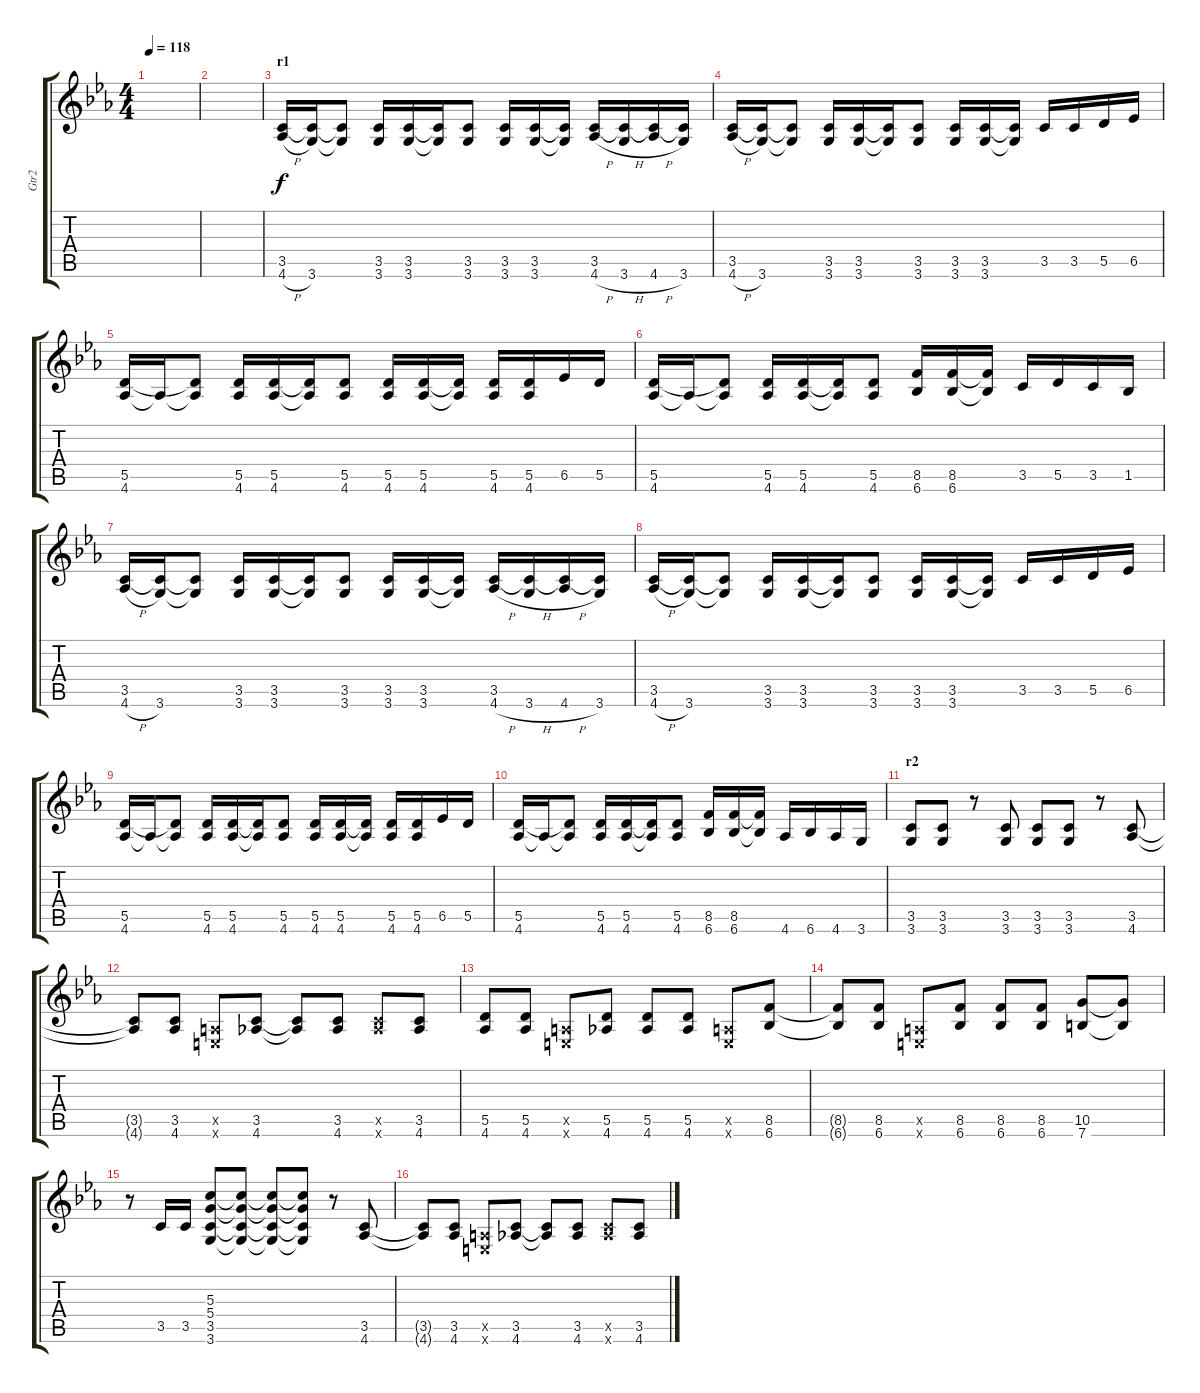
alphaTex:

\track ("Gtr2" "Gtr2") {instrument distortionguitar}
\staff {score tabs}
\tuning (E4 B3 G3 D3 A2 E2) {hide}
\ts (4 4)
\tempo 118
\clef g2
\ks cminor
|
|
\section ("" "r1")
(3.5 4.6{h}).16 (3.5{t} 3.6).16 (3.5{t} 3.6{t}).8 (3.5 3.6).16 (3.5 3.6).16 (3.5{t} 3.6{t}).16 (3.5 3.6).8 (3.5 3.6).16 (3.5 3.6).16 (3.5{t} 3.6{t}).16 (3.5 4.6{h}).16 (3.5{t} 3.6{h}).16 (3.5{t} 4.6{h}).16 (3.5{t} 3.6).16 |
(3.5 4.6{h}).16 (3.5{t} 3.6).16 (3.5{t} 3.6{t}).8 (3.5 3.6).16 (3.5 3.6).16 (3.5{t} 3.6{t}).16 (3.5 3.6).8 (3.5 3.6).16 (3.5 3.6).16 (3.5{t} 3.6{t}).16 3.5.16 3.5.16 5.5.16 6.5.16 |
(5.5 4.6).16 4.6{t}.16 (5.5{t} 4.6{t}).8 (5.5 4.6).16 (5.5 4.6).16 (5.5{t} 4.6{t}).16 (5.5 4.6).8 (5.5 4.6).16 (5.5 4.6).16 (5.5{t} 4.6{t}).16 (5.5 4.6).16 (5.5 4.6).16 6.5.16 5.5.16 |
(5.5 4.6).16 4.6{t}.16 (5.5{t} 4.6{t}).8 (5.5 4.6).16 (5.5 4.6).16 (5.5{t} 4.6{t}).16 (5.5 4.6).8 (8.5 6.6).16 (8.5 6.6).16 (8.5{t} 6.6{t}).16 3.5.16 5.5.16 3.5.16 1.5.16 |
(3.5 4.6{h}).16 (3.5{t} 3.6).16 (3.5{t} 3.6{t}).8 (3.5 3.6).16 (3.5 3.6).16 (3.5{t} 3.6{t}).16 (3.5 3.6).8 (3.5 3.6).16 (3.5 3.6).16 (3.5{t} 3.6{t}).16 (3.5 4.6{h}).16 (3.5{t} 3.6{h}).16 (3.5{t} 4.6{h}).16 (3.5{t} 3.6).16 |
(3.5 4.6{h}).16 (3.5{t} 3.6).16 (3.5{t} 3.6{t}).8 (3.5 3.6).16 (3.5 3.6).16 (3.5{t} 3.6{t}).16 (3.5 3.6).8 (3.5 3.6).16 (3.5 3.6).16 (3.5{t} 3.6{t}).16 3.5.16 3.5.16 5.5.16 6.5.16 |
(5.5 4.6).16 4.6{t}.16 (5.5{t} 4.6{t}).8 (5.5 4.6).16 (5.5 4.6).16 (5.5{t} 4.6{t}).16 (5.5 4.6).8 (5.5 4.6).16 (5.5 4.6).16 (5.5{t} 4.6{t}).16 (5.5 4.6).16 (5.5 4.6).16 6.5.16 5.5.16 |
(5.5 4.6).16 4.6{t}.16 (5.5{t} 4.6{t}).8 (5.5 4.6).16 (5.5 4.6).16 (5.5{t} 4.6{t}).16 (5.5 4.6).8 (8.5 6.6).16 (8.5 6.6).16 (8.5{t} 6.6{t}).16 4.6.16 6.6.16 4.6.16 3.6.16 |
\section ("" "r2")
(3.5 3.6).8 (3.5 3.6).8 r.8 (3.5 3.6).8 (3.5 3.6).8 (3.5 3.6).8 r.8 (3.5 4.6).8 |
(3.5{t} 4.6{t}).8 (3.5 4.6).8 (0.5{x} 0.6{x}).8 (3.5 4.6).8 (3.5{t} 4.6{t}).8 (3.5 4.6).8 (3.5{x} 4.6{x}).8 (3.5 4.6).8 |
(5.5 4.6).8 (5.5 4.6).8 (0.5{x} 0.6{x}).8 (5.5 4.6).8 (5.5 4.6).8 (5.5 4.6).8 (0.5{x} 0.6{x}).8 (8.5 6.6).8 |
(8.5{t} 6.6{t}).8 (8.5 6.6).8 (0.5{x} 0.6{x}).8 (8.5 6.6).8 (8.5 6.6).8 (8.5 6.6).8 (10.5 7.6).8 (10.5{t} 7.6{t}).8 |
r.8 3.5.16 3.5.16 (5.3 5.4 3.5 3.6).8 (5.3{t} 5.4{t} 3.5{t} 3.6{t}).8 (5.3{t} 5.4{t} 3.5{t} 3.6{t}).8 (5.3{t} 5.4{t} 3.5{t} 3.6{t}).8 r.8 (3.5 4.6).8 |
(3.5{t} 4.6{t}).8 (3.5 4.6).8 (0.5{x} 0.6{x}).8 (3.5 4.6).8 (3.5{t} 4.6{t}).8 (3.5 4.6).8 (3.5{x} 4.6{x}).8 (3.5 4.6).8
